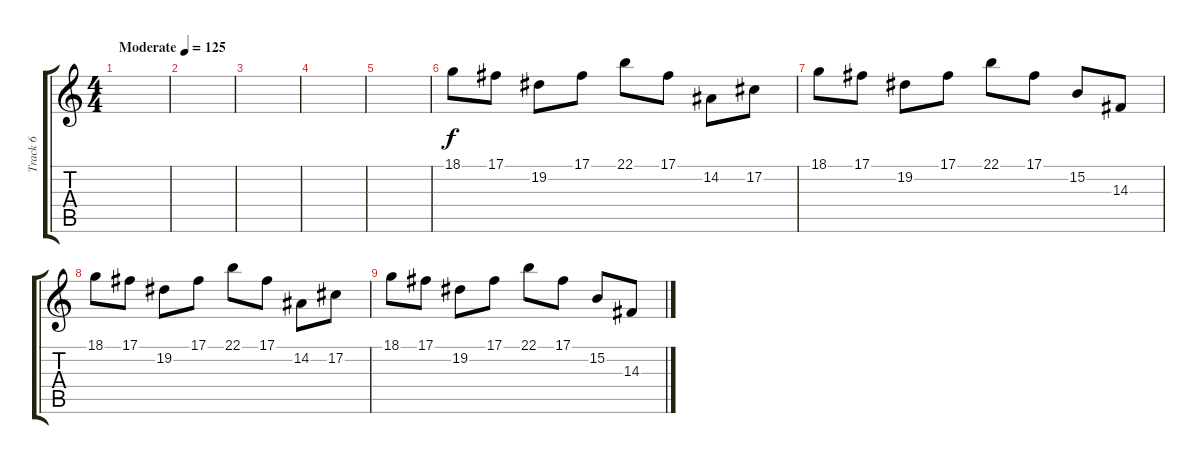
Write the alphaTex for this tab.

\track ("Track 6" "Track 6") {instrument musicbox}
\staff {score tabs}
\tuning (Db4 Ab3 E3 B2 Gb2 B1) {hide}
\ts (4 4)
\tempo (125 "Moderate")
\clef g2
\ks c
|
|
|
|
|
18.1.8 17.1.8 19.2.8 17.1.8 22.1.8 17.1.8 14.2.8 17.2.8 |
18.1.8 17.1.8 19.2.8 17.1.8 22.1.8 17.1.8 15.2.8 14.3.8 |
18.1.8 17.1.8 19.2.8 17.1.8 22.1.8 17.1.8 14.2.8 17.2.8 |
18.1.8 17.1.8 19.2.8 17.1.8 22.1.8 17.1.8 15.2.8 14.3.8
